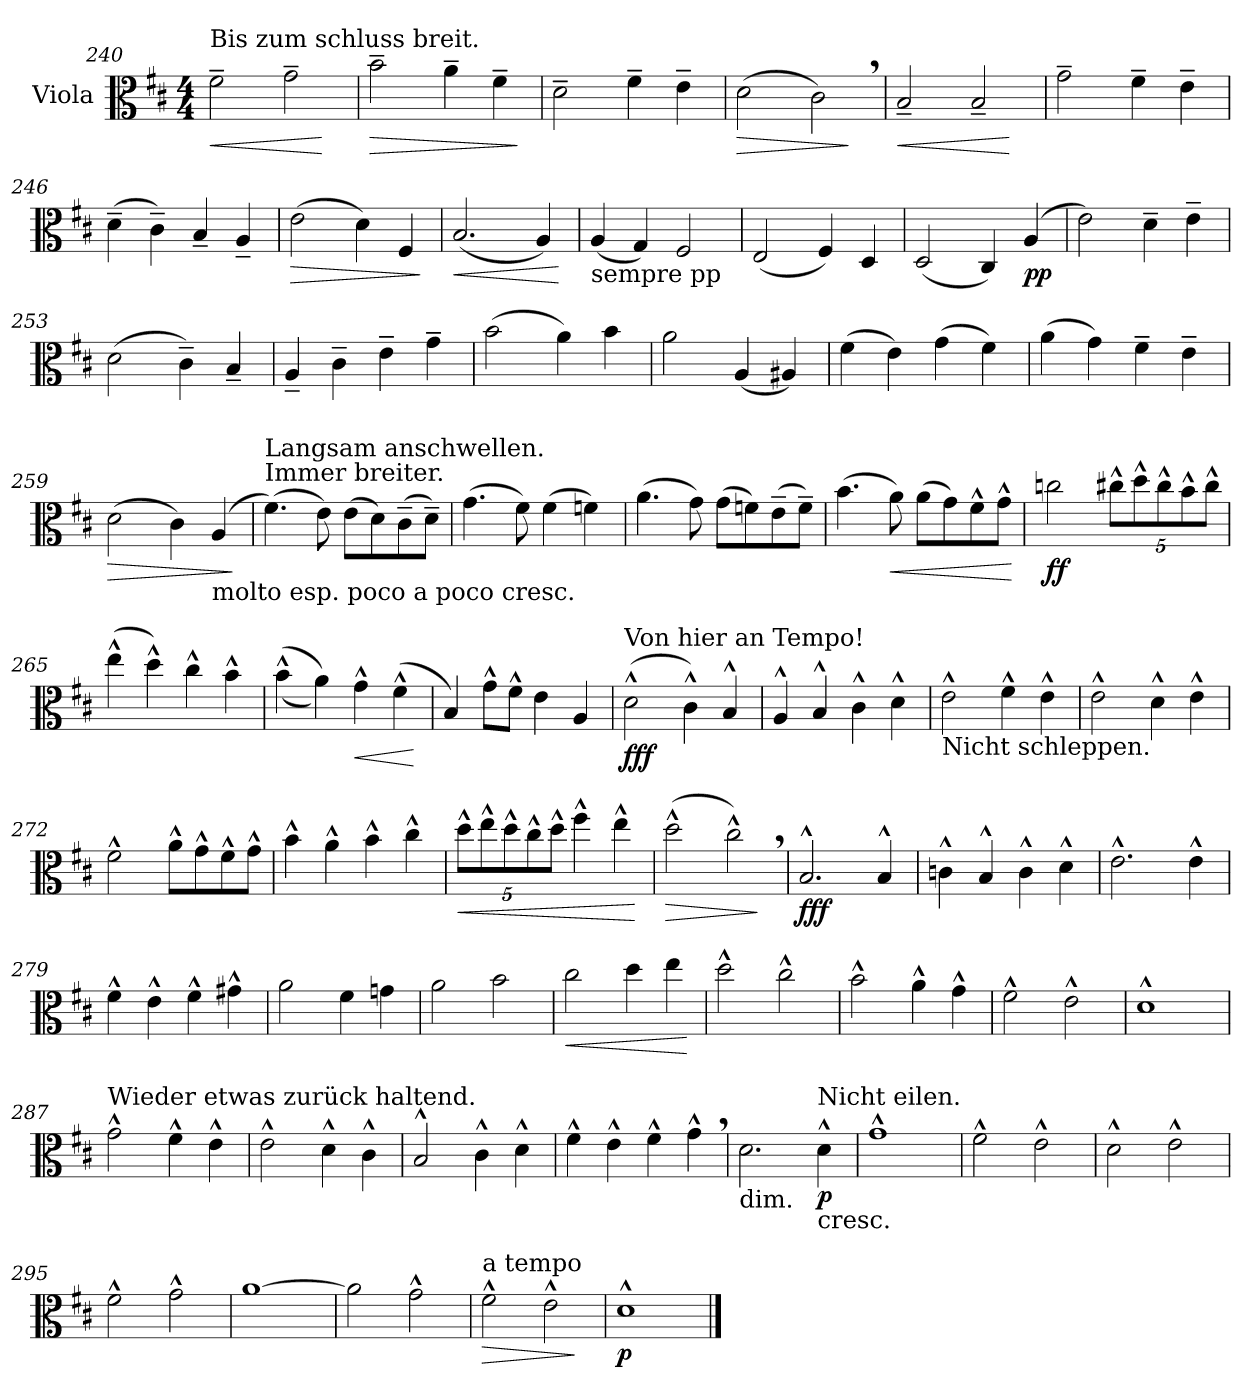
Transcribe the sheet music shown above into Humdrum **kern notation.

**kern	**dynam
*part1	*part1
*staff1	*staff1
*I"Viola	*
*I'Vla.	*
!!LO:LB:g=z
*clefC3	*
*k[f#c#]	*
*M4/4	*
=240	=240
!LO:TX:a:t=Bis zum schluss breit.	!
!	!LO:HP:b
2f#~\	<
2g~\	.
.	[
=241	=241
!	!LO:HP:b
2b~\	>
4a~\	.
4f#~\	.
.	]
=242	=242
2d~\	.
4f#~\	.
4e~\	.
=243	=243
!	!LO:HP:b
(2d\	>
2c#,\)	.
.	]
=244	=244
!	!LO:HP:b
2B~/	<
2B~/	.
.	[
=245	=245
2g~\	.
4f#~\	.
4e~\	.
=246	=246
(4d~\	.
4c#~\)	.
4B~/	.
4A~/	.
=247	=247
!	!LO:HP:b
(2e\	>
4d\)	.
4F#/	.
.	]
=248	=248
!	!LO:HP:b
(2.B/	<
4A/)	.
.	[
=249	=249
!LO:TX:b:t=sempre pp	!
(4A/	.
4G/)	.
2F#/	.
=250	=250
(2E/	.
4F#/)	.
4D/	.
!!LO:LB:g=z
=251	=251
(2D/	.
4C#/)	.
!	!LO:DY:b
(4A/	pp
=252	=252
2e\)	.
4d~\	.
4e~\	.
=253	=253
(2d\	.
4c#~\)	.
4B~/	.
=254	=254
4A~/	.
4c#~\	.
4e~\	.
4g~\	.
=255	=255
(2b\	.
4a\)	.
4b\	.
=256	=256
2a\	.
(4A/	.
4A#X/)	.
=257	=257
(4f#\	.
4e\)	.
(4g\	.
4f#\)	.
=258	=258
(4a\	.
4g\)	.
4f#~\	.
4e~\	.
=259	=259
!	!LO:HP:b
(2d\	>
4c#\)	.
!LO:TX:b:t=molto esp.    poco    a    poco    cresc.	!
(4A/	.
.	]
!!LO:LB:g=z
=260	=260
!LO:TX:a:t=Immer breiter.	!
!LO:TX:a:t=Langsam anschwellen.	!
(4.f#\)	.
8e\)	.
(8e\L	.
8d\)	.
(8c#~\	.
8d~\J)	.
=261	=261
(4.g\	.
8f#\)	.
(4f#\	.
4fn\)	.
=262	=262
(4.a\	.
8g\)	.
(8g\L	.
8fn\)	.
(8e~\	.
8f~\J)	.
=263	=263
(4.b\	.
!	!LO:HP:b
8a\)	<
(8a\L	.
8g\)	.
8f#^^\	.
8g^^\J	.
.	[
=264	=264
!	!LO:DY:b
2ccn\	ff
*Xbrackettup	*
10cc#X^^\L	.
10dd^^\	.
10cc#^^\	.
10b^^\	.
10cc#^^\J	.
=265	=265
(4ee^^\	.
4dd^^\)	.
4cc#^^\	.
4b^^\	.
!!LO:LB:g=z
=266	=266
((4b^^\	.
4a\))	.
!	!LO:HP:b
4g^^\	<
(4f#^^\	.
.	[
=267	=267
4B/)	.
8g^^\L	.
8f#^^\J	.
4e\	.
4A/	.
=268	=268
!LO:TX:a:t=Von hier an Tempo!	!
!	!LO:DY:b
(2d^^\	fff
4c#^^\)	.
4B^^/	.
=269	=269
4A^^/	.
4B^^/	.
4c#^^\	.
4d^^\	.
=270	=270
!LO:TX:b:t=Nicht schleppen.	!
2e^^\	.
4f#^^\	.
4e^^\	.
=271	=271
2e^^\	.
4d^^\	.
4e^^\	.
=272	=272
2f#^^\	.
8a^^\L	.
8g^^\	.
8f#^^\	.
8g^^\J	.
=273	=273
4b^^\	.
4a^^\	.
4b^^\	.
4cc#^^\	.
!!LO:LB:g=z
=274	=274
!	!LO:HP:b
10dd^^\L	<
10ee^^\	.
10dd^^\	.
10cc#^^\	.
10dd^^\J	.
4ff#^^\	.
4ee^^\	.
.	[
=275	=275
!	!LO:HP:b
(2dd^^\	>
2cc#^^,\)	.
.	]
=276	=276
!	!LO:DY:b
2.B^^/	fff
4B^^/	.
=277	=277
4cn^^\	.
4B^^/	.
4c^^\	.
4d^^\	.
=278	=278
2.e^^\	.
4e^^\	.
=279	=279
4f#^^\	.
4e^^\	.
4f#^^\	.
4g#X^^\	.
=280	=280
2a\	.
4f#\	.
4gn\	.
=281	=281
2a\	.
2b\	.
=282	=282
!	!LO:HP:b
2cc#\	<
4dd\	.
4ee\	.
.	[
!!LO:LB:g=z
=283	=283
2dd^^\	.
2cc#^^\	.
=284	=284
2b^^\	.
4a^^\	.
4g^^\	.
=285	=285
2f#^^\	.
2e^^\	.
=286	=286
1d^^	.
=287	=287
!LO:TX:a:t=Wieder etwas zurück haltend.	!
2g^^\	.
4f#^^\	.
4e^^\	.
=288	=288
2e^^\	.
4d^^\	.
4c#^^\	.
=289	=289
2B^^/	.
4c#^^\	.
4d^^\	.
=290	=290
4f#^^\	.
4e^^\	.
4f#^^\	.
4g^^,\	.
=291	=291
!LO:TX:b:t=dim.	!
2.d\	.
!LO:TX:b:t=cresc.	!
!LO:TX:a:t=Nicht eilen.	!
!	!LO:DY:b
4d^^\	p
=292	=292
1g^^	.
=293	=293
2f#^^\	.
2e^^\	.
=294	=294
2d^^\	.
2e^^\	.
!!LO:LB:g=z
=295	=295
2f#^^\	.
2g^^\	.
=296	=296
[1a	.
=297	=297
2a\]	.
2g^^\	.
=298	=298
!LO:TX:a:t=a tempo	!
!	!LO:HP:b
2f#^^\	>
2e^^\	.
.	]
=299	=299
!	!LO:DY:b
1d^^	p
==	==
*-	*-
